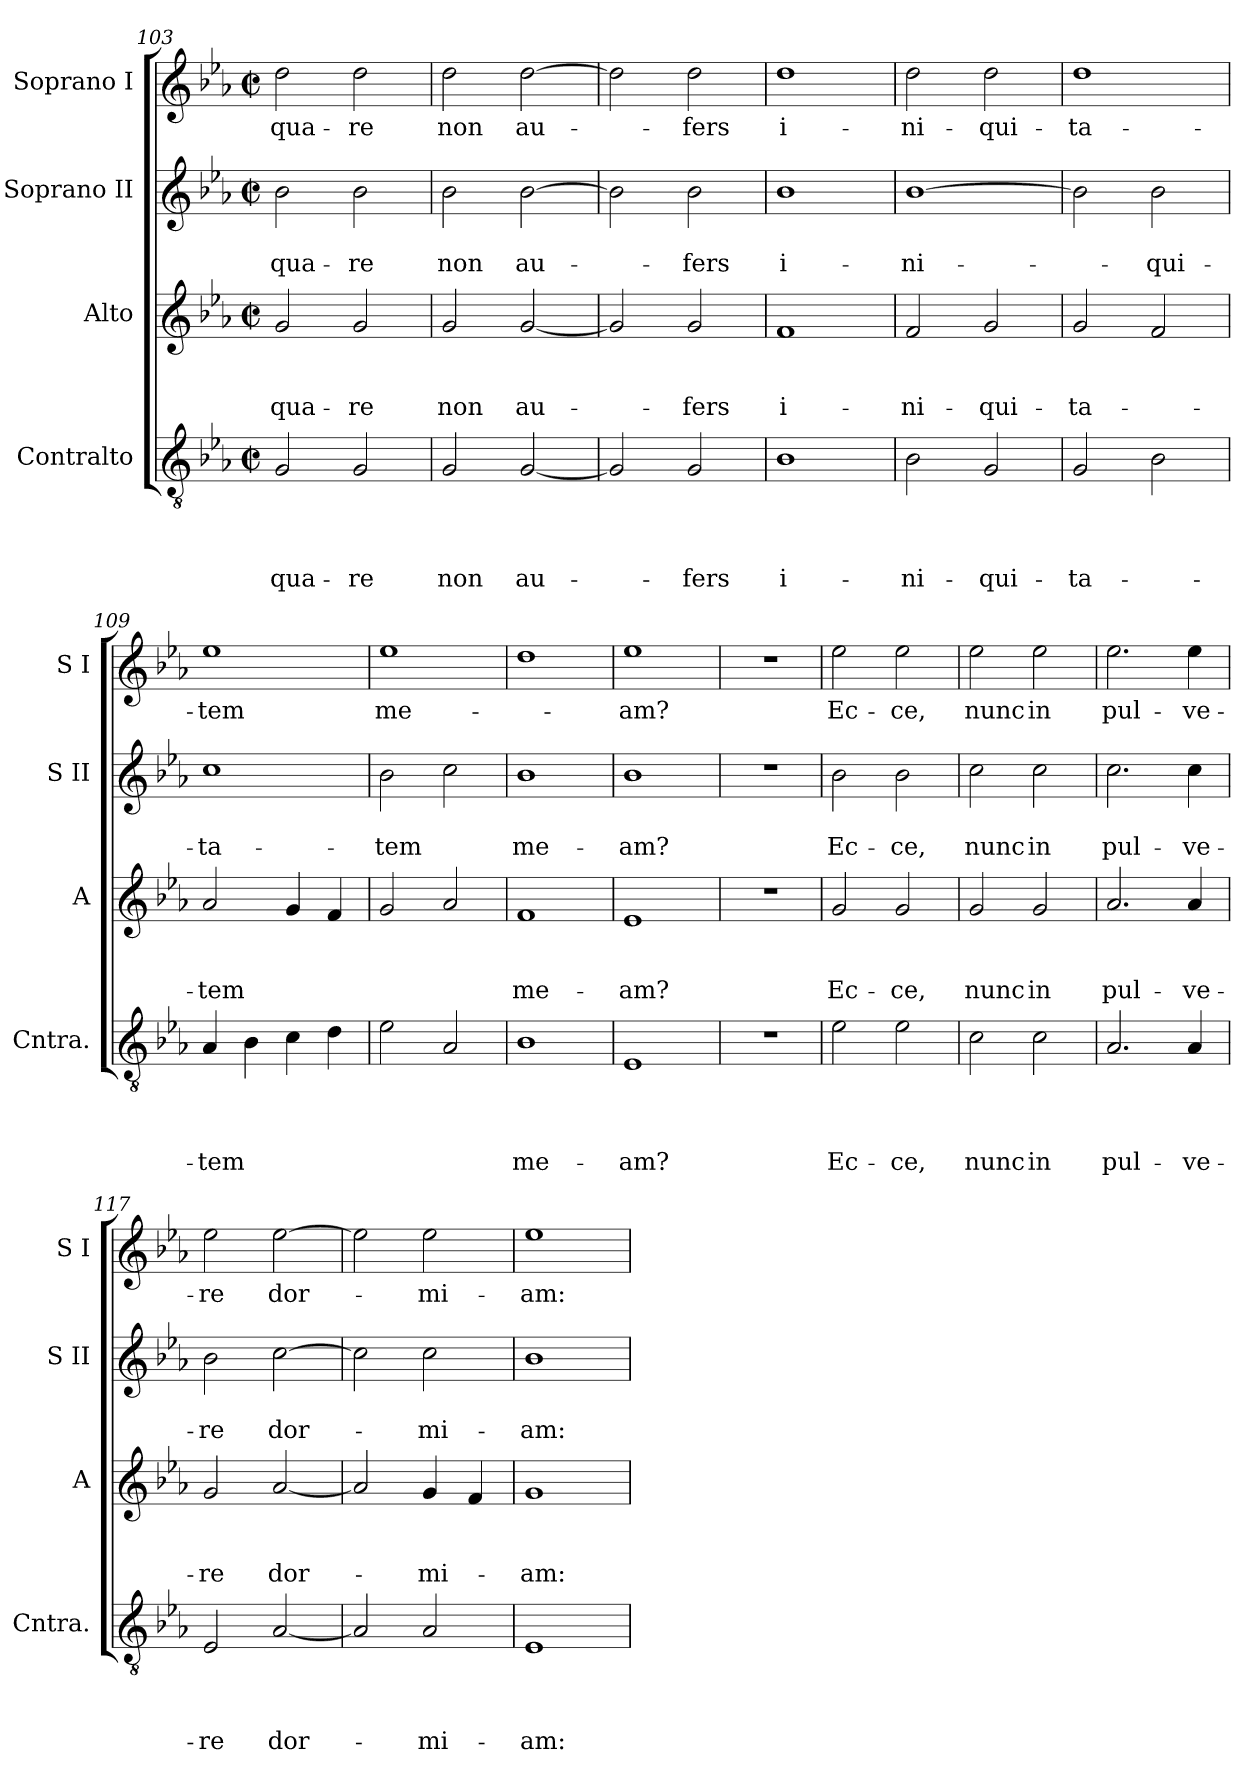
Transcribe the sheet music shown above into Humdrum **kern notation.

**kern	**text	**text	**text	**text	**kern	**text	**text	**text	**kern	**text	**text	**kern	**text
*part4	*part4	*part4	*part4	*part4	*part3	*part3	*part3	*part3	*part2	*part2	*part2	*part1	*part1
*staff4	*staff4	*staff4	*staff4	*staff4	*staff3	*staff3	*staff3	*staff3	*staff2	*staff2	*staff2	*staff1	*staff1
*I"Contralto	*	*	*	*	*I"Alto	*	*	*	*I"Soprano II	*	*	*I"Soprano I	*
*I'Cntra.	*	*	*	*	*I'A	*	*	*	*I'S II	*	*	*I'S I	*
!!LO:PB:g=z
*clefGv2	*	*	*	*	*clefG2	*	*	*	*clefG2	*	*	*clefG2	*
*k[b-e-a-]	*	*	*	*	*k[b-e-a-]	*	*	*	*k[b-e-a-]	*	*	*k[b-e-a-]	*
*E-:	*	*	*	*	*E-:	*	*	*	*E-:	*	*	*E-:	*
*M2/2	*	*	*	*	*M2/2	*	*	*	*M2/2	*	*	*M2/2	*
*met(c|)	*	*	*	*	*met(c|)	*	*	*	*met(c|)	*	*	*met(c|)	*
=103	=103	=103	=103	=103	=103	=103	=103	=103	=103	=103	=103	=103	=103
!	!	!	!	!LO:LY:b	!	!	!	!LO:LY:b	!	!	!LO:LY:b	!	!LO:LY:b
2G/	.	.	.	qua-	2g/	.	.	qua-	2b-\	.	qua-	2dd\	qua-
!	!	!	!	!LO:LY:b	!	!	!	!LO:LY:b	!	!	!LO:LY:b	!	!LO:LY:b
2G/	.	.	.	-re	2g/	.	.	-re	2b-\	.	-re	2dd\	-re
=104	=104	=104	=104	=104	=104	=104	=104	=104	=104	=104	=104	=104	=104
!	!	!	!	!LO:LY:b	!	!	!	!LO:LY:b	!	!	!LO:LY:b	!	!LO:LY:b
2G/	.	.	.	non	2g/	.	.	non	2b-\	.	non	2dd\	non
!	!	!	!	!LO:LY:b	!	!	!	!LO:LY:b	!	!	!LO:LY:b	!	!LO:LY:b
[<2G/	.	.	.	au-	[<2g/	.	.	au-	[>2b-\	.	au-	[>2dd\	au-
=105	=105	=105	=105	=105	=105	=105	=105	=105	=105	=105	=105	=105	=105
2G/]	.	.	.	.	2g/]	.	.	.	2b-\]	.	.	2dd\]	.
!	!	!	!	!LO:LY:b	!	!	!	!LO:LY:b	!	!	!LO:LY:b	!	!LO:LY:b
2G/	.	.	.	-fers	2g/	.	.	-fers	2b-\	.	-fers	2dd\	-fers
=106	=106	=106	=106	=106	=106	=106	=106	=106	=106	=106	=106	=106	=106
!	!	!	!	!LO:LY:b	!	!	!	!LO:LY:b	!	!	!LO:LY:b	!	!LO:LY:b
1B-	.	.	.	i-	1f	.	.	i-	1b-	.	i-	1dd	i-
=107	=107	=107	=107	=107	=107	=107	=107	=107	=107	=107	=107	=107	=107
!	!	!	!	!LO:LY:b	!	!	!	!LO:LY:b	!	!	!LO:LY:b	!	!LO:LY:b
2B-\	.	.	.	-ni-	2f/	.	.	-ni-	[>1b-	.	-ni-	2dd\	-ni-
!	!	!	!	!LO:LY:b	!	!	!	!LO:LY:b	!	!	!	!	!LO:LY:b
2G/	.	.	.	-qui-	2g/	.	.	-qui-	.	.	.	2dd\	-qui-
=108	=108	=108	=108	=108	=108	=108	=108	=108	=108	=108	=108	=108	=108
!	!	!	!	!LO:LY:b	!	!	!	!LO:LY:b	!	!	!	!	!LO:LY:b
2G/	.	.	.	-ta-	2g/	.	.	-ta-	2b-\]	.	.	1dd	-ta-
!	!	!	!	!	!	!	!	!	!	!	!LO:LY:b	!	!
2B-\	.	.	.	.	2f/	.	.	.	2b-\	.	-qui-	.	.
=109	=109	=109	=109	=109	=109	=109	=109	=109	=109	=109	=109	=109	=109
!	!	!	!	!LO:LY:b	!	!	!	!LO:LY:b	!	!	!LO:LY:b	!	!LO:LY:b
4A-/	.	.	.	-tem	2a-/	.	.	-tem	1cc	.	-ta-	1ee-	-tem
4B-\	.	.	.	.	.	.	.	.	.	.	.	.	.
4c\	.	.	.	.	4g/	.	.	.	.	.	.	.	.
4d\	.	.	.	.	4f/	.	.	.	.	.	.	.	.
=110	=110	=110	=110	=110	=110	=110	=110	=110	=110	=110	=110	=110	=110
!	!	!	!	!	!	!	!	!	!	!	!LO:LY:b	!	!LO:LY:b
2e-\	.	.	.	.	2g/	.	.	.	2b-\	.	-tem	1ee-	me-
2A-/	.	.	.	.	2a-/	.	.	.	2cc\	.	.	.	.
!!LO:LB:g=z
=111	=111	=111	=111	=111	=111	=111	=111	=111	=111	=111	=111	=111	=111
!	!	!	!	!LO:LY:b	!	!	!	!LO:LY:b	!	!	!LO:LY:b	!	!
1B-	.	.	.	me-	1f	.	.	me-	1b-	.	me-	1dd	.
=112	=112	=112	=112	=112	=112	=112	=112	=112	=112	=112	=112	=112	=112
!	!	!	!	!LO:LY:b	!	!	!	!LO:LY:b	!	!	!LO:LY:b	!	!LO:LY:b
1E-	.	.	.	-am?	1e-	.	.	-am?	1b-	.	-am?	1ee-	-am?
=113	=113	=113	=113	=113	=113	=113	=113	=113	=113	=113	=113	=113	=113
1r	.	.	.	.	1r	.	.	.	1r	.	.	1r	.
=114	=114	=114	=114	=114	=114	=114	=114	=114	=114	=114	=114	=114	=114
!	!	!	!	!LO:LY:b	!	!	!	!LO:LY:b	!	!	!LO:LY:b	!	!LO:LY:b
2e-\	.	.	.	Ec-	2g/	.	.	Ec-	2b-\	.	Ec-	2ee-\	Ec-
!	!	!	!	!LO:LY:b	!	!	!	!LO:LY:b	!	!	!LO:LY:b	!	!LO:LY:b
2e-\	.	.	.	-ce,	2g/	.	.	-ce,	2b-\	.	-ce,	2ee-\	-ce,
=115	=115	=115	=115	=115	=115	=115	=115	=115	=115	=115	=115	=115	=115
!	!	!	!	!LO:LY:b	!	!	!	!LO:LY:b	!	!	!LO:LY:b	!	!LO:LY:b
2c\	.	.	.	nunc	2g/	.	.	nunc	2cc\	.	nunc	2ee-\	nunc
!	!	!	!	!LO:LY:b	!	!	!	!LO:LY:b	!	!	!LO:LY:b	!	!LO:LY:b
2c\	.	.	.	in	2g/	.	.	in	2cc\	.	in	2ee-\	in
=116	=116	=116	=116	=116	=116	=116	=116	=116	=116	=116	=116	=116	=116
!	!	!	!	!LO:LY:b	!	!	!	!LO:LY:b	!	!	!LO:LY:b	!	!LO:LY:b
2.A-/	.	.	.	pul-	2.a-/	.	.	pul-	2.cc\	.	pul-	2.ee-\	pul-
!	!	!	!	!LO:LY:b	!	!	!	!LO:LY:b	!	!	!LO:LY:b	!	!LO:LY:b
4A-/	.	.	.	-ve-	4a-/	.	.	-ve-	4cc\	.	-ve-	4ee-\	-ve-
=117	=117	=117	=117	=117	=117	=117	=117	=117	=117	=117	=117	=117	=117
!	!	!	!	!LO:LY:b	!	!	!	!LO:LY:b	!	!	!LO:LY:b	!	!LO:LY:b
2E-/	.	.	.	-re	2g/	.	.	-re	2b-\	.	-re	2ee-\	-re
!	!	!	!	!LO:LY:b	!	!	!	!LO:LY:b	!	!	!LO:LY:b	!	!LO:LY:b
[<2A-/	.	.	.	dor-	[<2a-/	.	.	dor-	[>2cc\	.	dor-	[>2ee-\	dor-
=118	=118	=118	=118	=118	=118	=118	=118	=118	=118	=118	=118	=118	=118
2A-/]	.	.	.	.	2a-/]	.	.	.	2cc\]	.	.	2ee-\]	.
!	!	!	!	!LO:LY:b	!	!	!	!LO:LY:b	!	!	!LO:LY:b	!	!LO:LY:b
2A-/	.	.	.	-mi-	4g/	.	.	-mi-	2cc\	.	-mi-	2ee-\	-mi-
.	.	.	.	.	4f/	.	.	.	.	.	.	.	.
=119	=119	=119	=119	=119	=119	=119	=119	=119	=119	=119	=119	=119	=119
!	!	!	!	!LO:LY:b	!	!	!	!LO:LY:b	!	!	!LO:LY:b	!	!LO:LY:b
1E-	.	.	.	-am:	1g	.	.	-am:	1b-	.	-am:	1ee-	-am:
=	=	=	=	=	=	=	=	=	=	=	=	=	=
*-	*-	*-	*-	*-	*-	*-	*-	*-	*-	*-	*-	*-	*-
